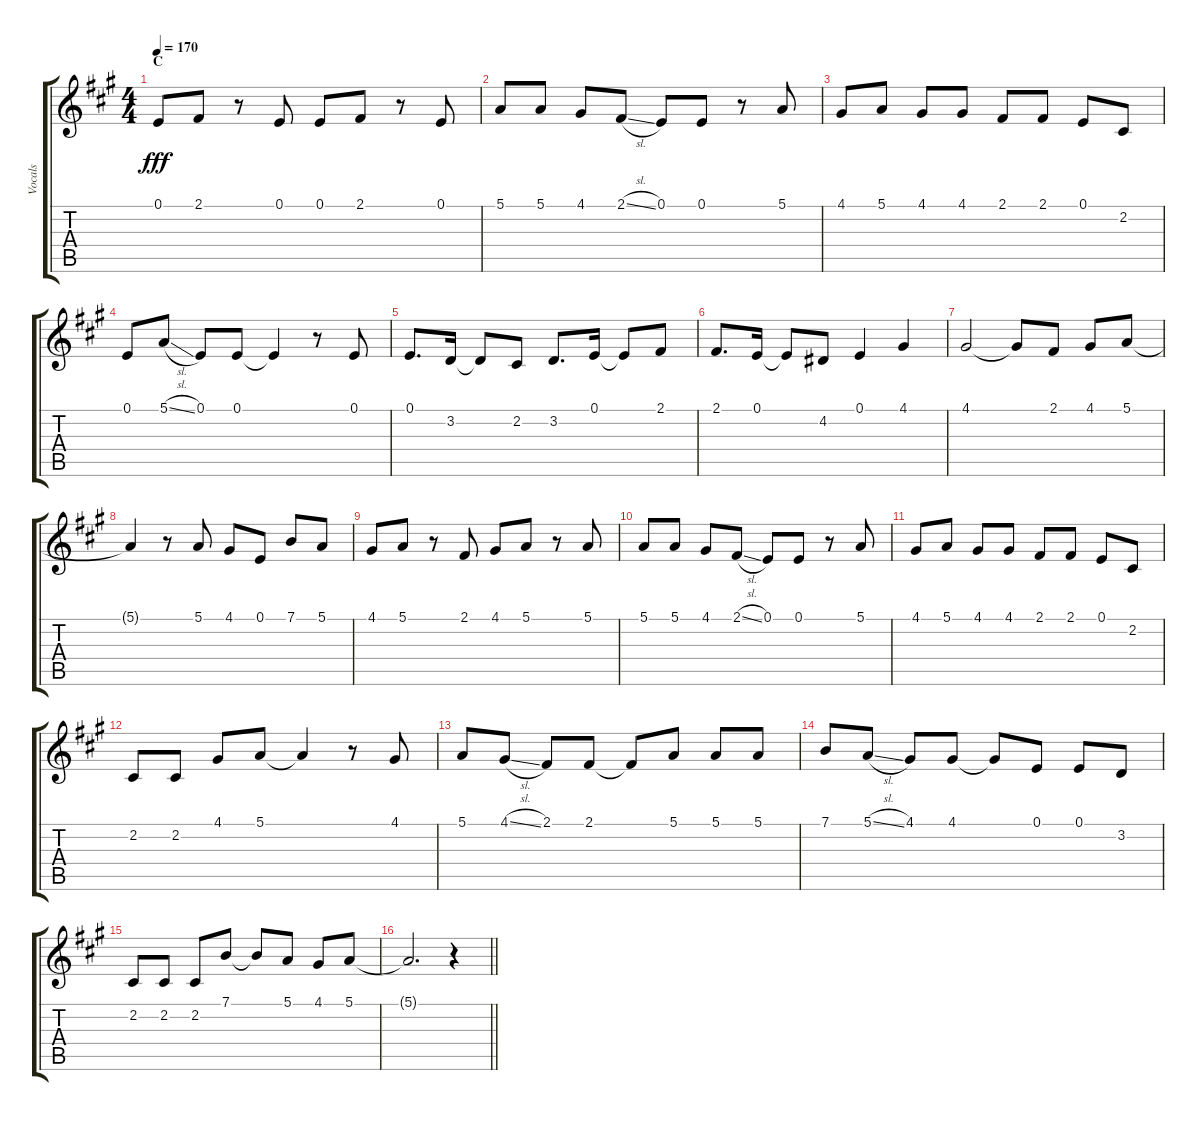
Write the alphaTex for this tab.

\track ("Vocals" "Vocals") {instrument voiceoohs}
\staff {score tabs}
\tuning (E4 B3 G3 D3 A2 E2) {hide}
\ts (4 4)
\section ("" "C")
\tempo 170
\clef g2
\ks a
0.1{t}.8{dy fff} 2.1.8 r.8 0.1.8 0.1.8 2.1.8 r.8 0.1.8 |
5.1.8 5.1.8 4.1.8 2.1{sl}.8 0.1.8 0.1.8 r.8 5.1.8 |
4.1.8 5.1.8 4.1.8 4.1.8 2.1.8 2.1.8 0.1.8 2.2.8 |
0.1.8 5.1{sl}.8 0.1.8 0.1.8 0.1{t}.4 r.8 0.1.8 |
0.1.8{d} 3.2.16 3.2{t}.8 2.2.8 3.2.8{d} 0.1.16 0.1{t}.8 2.1.8 |
2.1.8{d} 0.1.16 0.1{t}.8 4.2.8 0.1.4 4.1.4 |
4.1.2 4.1{t}.8 2.1.8 4.1.8 5.1.8 |
5.1{t}.4 r.8 5.1.8 4.1.8 0.1.8 7.1.8 5.1.8 |
4.1.8 5.1.8 r.8 2.1.8 4.1.8 5.1.8 r.8 5.1.8 |
5.1.8 5.1.8 4.1.8 2.1{sl}.8 0.1.8 0.1.8 r.8 5.1.8 |
4.1.8 5.1.8 4.1.8 4.1.8 2.1.8 2.1.8 0.1.8 2.2.8 |
2.2.8 2.2.8 4.1.8 5.1.8 5.1{t}.4 r.8 4.1.8 |
5.1.8 4.1{sl}.8 2.1.8 2.1.8 2.1{t}.8 5.1.8 5.1.8 5.1.8 |
7.1.8 5.1{sl}.8 4.1.8 4.1.8 4.1{t}.8 0.1.8 0.1.8 3.2.8 |
2.2.8 2.2.8 2.2.8 7.1.8 7.1{t}.8 5.1.8 4.1.8 5.1.8 |
\barLineRight lightlight
5.1{t}.2{d} r.4
